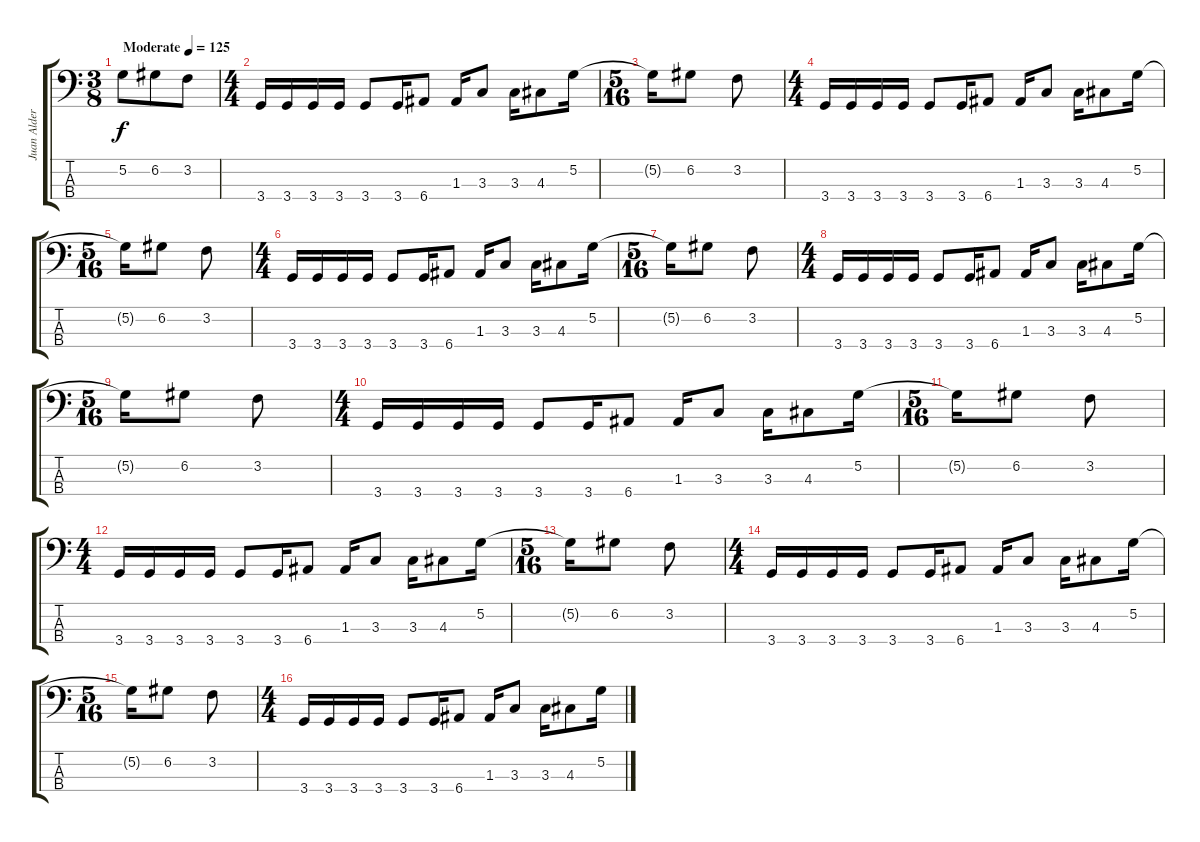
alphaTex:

\track ("Juan Alderete" "Juan Alder") {instrument electricbassfinger}
\staff {score tabs}
\tuning (G2 D2 A1 E1) {hide}
\ts (3 8)
\tempo (125 "Moderate")
\clef f4
\ks c
5.2.8{dy f volume 5 instrument electricbassfinger} 6.2.8{volume 7} 3.2.8{volume 9} |
\ts (4 4)
3.4.16{volume 14} 3.4.16 3.4.16 3.4.16 3.4.8 3.4.16 6.4.8 1.3.16 3.3.8 3.3.16 4.3.8 5.2.16 |
\ts (5 16)
5.2{t}.16 6.2.8 3.2.8 |
\ts (4 4)
3.4.16 3.4.16 3.4.16 3.4.16 3.4.8 3.4.16 6.4.8 1.3.16 3.3.8 3.3.16 4.3.8 5.2.16 |
\ts (5 16)
5.2{t}.16 6.2.8 3.2.8 |
\ts (4 4)
3.4.16 3.4.16 3.4.16 3.4.16 3.4.8 3.4.16 6.4.8 1.3.16 3.3.8 3.3.16 4.3.8 5.2.16 |
\ts (5 16)
5.2{t}.16 6.2.8 3.2.8 |
\ts (4 4)
3.4.16 3.4.16 3.4.16 3.4.16 3.4.8 3.4.16 6.4.8 1.3.16 3.3.8 3.3.16 4.3.8 5.2.16 |
\ts (5 16)
5.2{t}.16 6.2.8 3.2.8 |
\ts (4 4)
3.4.16{volume 12} 3.4.16 3.4.16 3.4.16 3.4.8 3.4.16 6.4.8 1.3.16 3.3.8 3.3.16 4.3.8 5.2.16 |
\ts (5 16)
5.2{t}.16 6.2.8 3.2.8 |
\ts (4 4)
3.4.16 3.4.16 3.4.16 3.4.16 3.4.8 3.4.16 6.4.8 1.3.16 3.3.8 3.3.16 4.3.8 5.2.16 |
\ts (5 16)
5.2{t}.16 6.2.8 3.2.8 |
\ts (4 4)
3.4.16 3.4.16 3.4.16 3.4.16 3.4.8 3.4.16 6.4.8 1.3.16 3.3.8 3.3.16 4.3.8 5.2.16 |
\ts (5 16)
5.2{t}.16 6.2.8 3.2.8 |
\ts (4 4)
3.4.16 3.4.16 3.4.16 3.4.16 3.4.8 3.4.16 6.4.8 1.3.16 3.3.8 3.3.16 4.3.8 5.2.16
